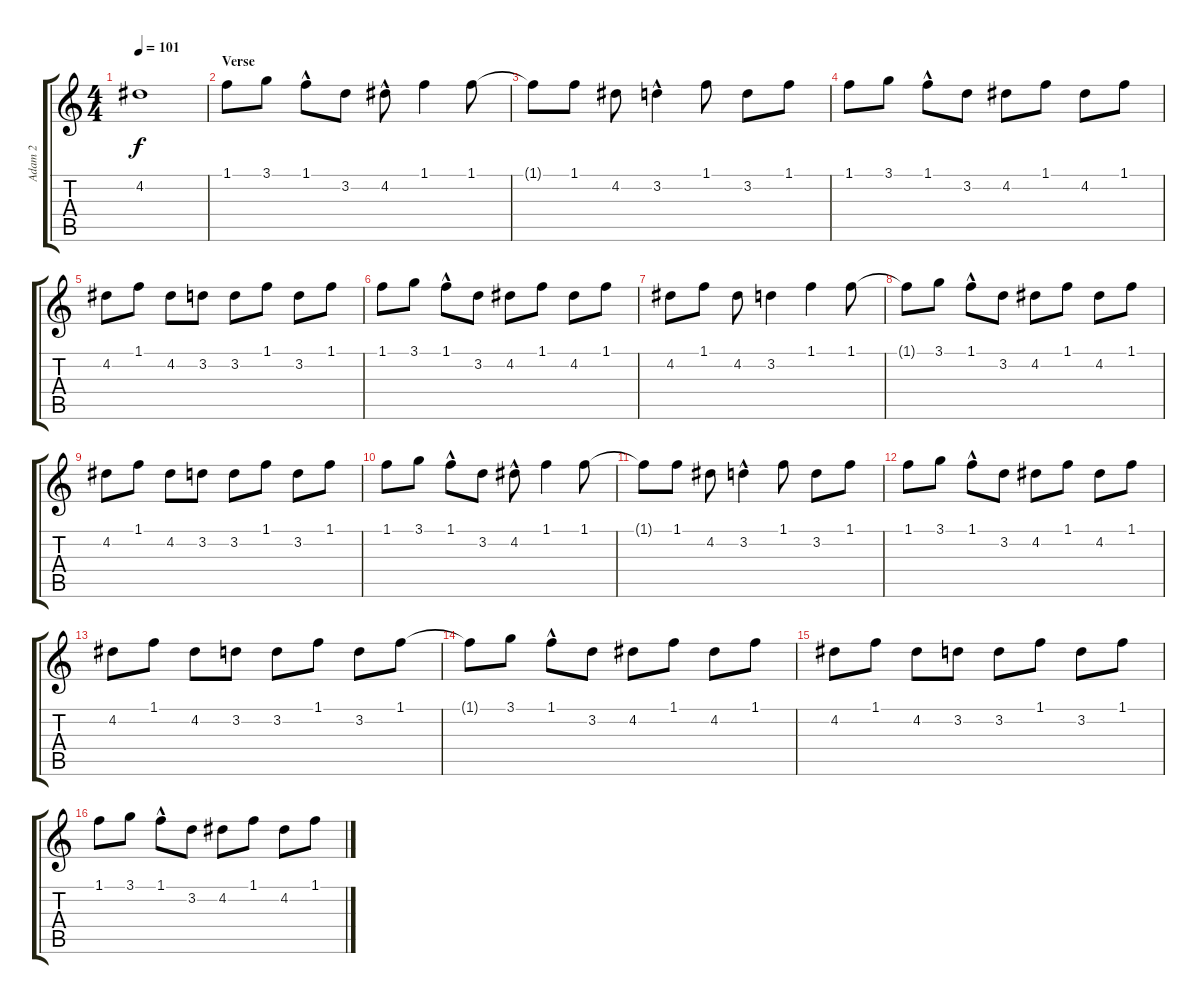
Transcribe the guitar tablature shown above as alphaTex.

\track ("Adam 2" "Adam 2") {instrument electricguitarjazz}
\staff {score tabs}
\tuning (E4 B3 G3 D3 A2 E2) {hide}
\ts (4 4)
\tempo 101
\clef g2
\ks c
4.2.1{dy f} |
\section ("" "Verse")
1.1.8 3.1.8 1.1{hac}.8 3.2.8 4.2{hac}.8 1.1.4 1.1.8 |
1.1{t}.8 1.1.8 4.2.8 3.2{hac}.4 1.1.8 3.2.8 1.1.8 |
1.1.8 3.1.8 1.1{hac}.8 3.2.8 4.2.8 1.1.8 4.2.8 1.1.8 |
4.2.8 1.1.8 4.2.8 3.2.8 3.2.8 1.1.8 3.2.8 1.1.8 |
1.1.8 3.1.8 1.1{hac}.8 3.2.8 4.2.8 1.1.8 4.2.8 1.1.8 |
4.2.8 1.1.8 4.2.8 3.2.4 1.1.4 1.1.8 |
1.1{t}.8 3.1.8 1.1{hac}.8 3.2.8 4.2.8 1.1.8 4.2.8 1.1.8 |
4.2.8 1.1.8 4.2.8 3.2.8 3.2.8 1.1.8 3.2.8 1.1.8 |
1.1.8 3.1.8 1.1{hac}.8 3.2.8 4.2{hac}.8 1.1.4 1.1.8 |
1.1{t}.8 1.1.8 4.2.8 3.2{hac}.4 1.1.8 3.2.8 1.1.8 |
1.1.8 3.1.8 1.1{hac}.8 3.2.8 4.2.8 1.1.8 4.2.8 1.1.8 |
4.2.8 1.1.8 4.2.8 3.2.8 3.2.8 1.1.8 3.2.8 1.1.8 |
1.1{t}.8 3.1.8 1.1{hac}.8 3.2.8 4.2.8 1.1.8 4.2.8 1.1.8 |
4.2.8 1.1.8 4.2.8 3.2.8 3.2.8 1.1.8 3.2.8 1.1.8 |
1.1.8 3.1.8 1.1{hac}.8 3.2.8 4.2.8 1.1.8 4.2.8 1.1.8
